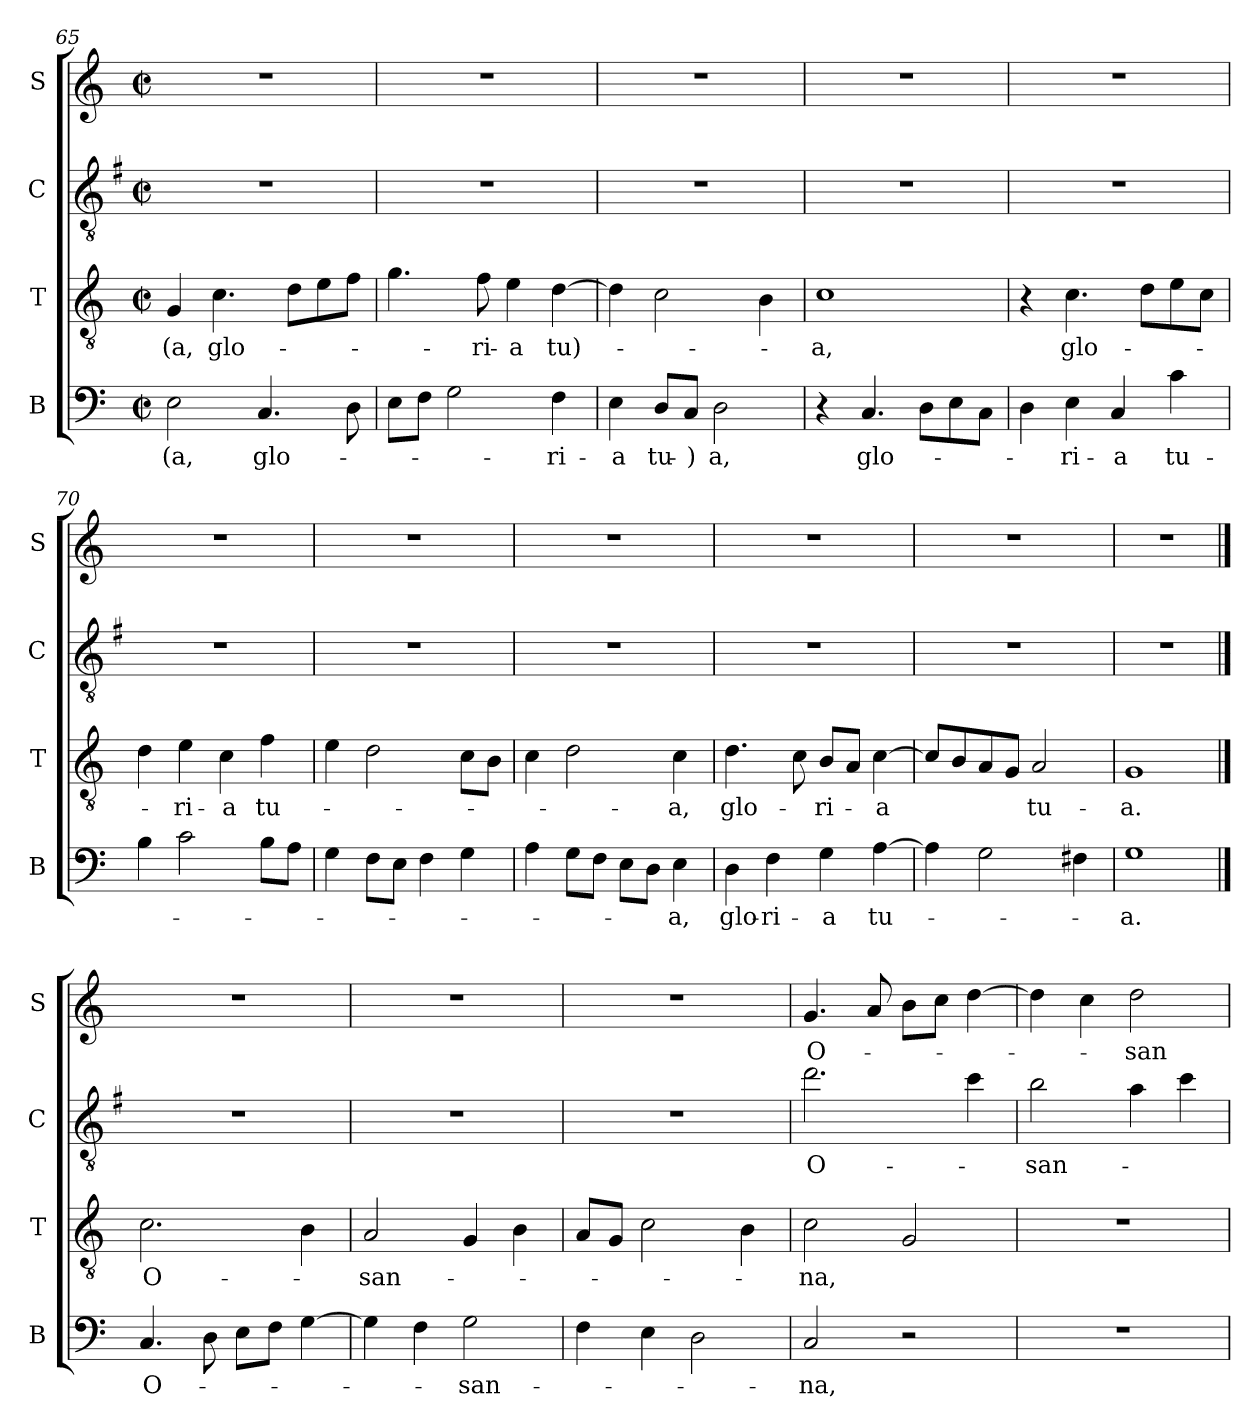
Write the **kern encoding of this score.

**kern	**text	**kern	**text	**kern	**text	**kern	**text
*part4	*part4	*part3	*part3	*part2	*part2	*part1	*part1
*staff4	*staff4	*staff3	*staff3	*staff2	*staff2	*staff1	*staff1
*I"B	*	*I"T	*	*I"C	*	*I"S	*
*I'B	*	*I'T	*	*I'C	*	*I'S	*
*clefF4	*	*clefGv2	*	*clefGv2	*	*clefG2	*
*	*	*	*	*ITrd4c7	*	*	*
*k[]	*	*k[]	*	*k[]	*	*k[]	*
*M2/2	*	*M2/2	*	*M2/2	*	*M2/2	*
*met(c|)	*	*met(c|)	*	*met(c|)	*	*met(c|)	*
=65	=65	=65	=65	=65	=65	=65	=65
!	!LO:LY:b	!	!LO:LY:b	!	!	!	!
2E\	-(a,	4G/	-(a,	1r	.	1r	.
!	!	!	!LO:LY:b	!	!	!	!
.	.	4.c\	glo-	.	.	.	.
!	!LO:LY:b	!	!	!	!	!	!
4.C/	glo-	.	.	.	.	.	.
.	.	8d\L	.	.	.	.	.
.	.	8e\	.	.	.	.	.
8D\	.	8f\J	.	.	.	.	.
=66	=66	=66	=66	=66	=66	=66	=66
8E\L	.	4.g\	.	1r	.	1r	.
8F\J	.	.	.	.	.	.	.
2G\	.	.	.	.	.	.	.
!	!	!	!LO:LY:b	!	!	!	!
.	.	8f\	ri-	.	.	.	.
!	!	!	!LO:LY:b	!	!	!	!
.	.	4e\	-a	.	.	.	.
!	!LO:LY:b	!	!LO:LY:b	!	!	!	!
4F\	-ri-	[4d\	tu)-	.	.	.	.
=67	=67	=67	=67	=67	=67	=67	=67
!	!LO:LY:b	!	!	!	!	!	!
4E\	-a	4d\]	.	1r	.	1r	.
!	!LO:LY:b	!	!	!	!	!	!
8D/L	tu-	2c\	.	.	.	.	.
!	!LO:LY:b	!	!	!	!	!	!
8C/J	-)	.	.	.	.	.	.
!	!LO:LY:b	!	!	!	!	!	!
2D\	-a,	.	.	.	.	.	.
.	.	4B\	.	.	.	.	.
=68	=68	=68	=68	=68	=68	=68	=68
!	!	!	!LO:LY:b	!	!	!	!
4r	.	1c	-a,	1r	.	1r	.
!	!LO:LY:b	!	!	!	!	!	!
4.C/	glo-	.	.	.	.	.	.
8D\L	.	.	.	.	.	.	.
8E\	.	.	.	.	.	.	.
8C\J	.	.	.	.	.	.	.
=69	=69	=69	=69	=69	=69	=69	=69
4D\	.	4r	.	1r	.	1r	.
!	!LO:LY:b	!	!LO:LY:b	!	!	!	!
4E\	-ri-	4.c\	glo-	.	.	.	.
!	!LO:LY:b	!	!	!	!	!	!
4C/	-a	.	.	.	.	.	.
.	.	8d\L	.	.	.	.	.
!	!LO:LY:b	!	!	!	!	!	!
4c\	tu-	8e\	.	.	.	.	.
.	.	8c\J	.	.	.	.	.
!!LO:LB:g=z
=70	=70	=70	=70	=70	=70	=70	=70
4B\	.	4d\	.	1r	.	1r	.
!	!	!	!LO:LY:b	!	!	!	!
2c\	.	4e\	-ri-	.	.	.	.
!	!	!	!LO:LY:b	!	!	!	!
.	.	4c\	-a	.	.	.	.
!	!	!	!LO:LY:b	!	!	!	!
8B\L	.	4f\	tu-	.	.	.	.
8A\J	.	.	.	.	.	.	.
=71	=71	=71	=71	=71	=71	=71	=71
4G\	.	4e\	.	1r	.	1r	.
8F\L	.	2d\	.	.	.	.	.
8E\J	.	.	.	.	.	.	.
4F\	.	.	.	.	.	.	.
4G\	.	8c\L	.	.	.	.	.
.	.	8B\J	.	.	.	.	.
=72	=72	=72	=72	=72	=72	=72	=72
4A\	.	4c\	.	1r	.	1r	.
8G\L	.	2d\	.	.	.	.	.
8F\J	.	.	.	.	.	.	.
8E\L	.	.	.	.	.	.	.
8D\J	.	.	.	.	.	.	.
!	!LO:LY:b	!	!LO:LY:b	!	!	!	!
4E\	-a,	4c\	-a,	.	.	.	.
=73	=73	=73	=73	=73	=73	=73	=73
!	!LO:LY:b	!	!LO:LY:b	!	!	!	!
4D\	glo-	4.d\	glo-	1r	.	1r	.
!	!LO:LY:b	!	!	!	!	!	!
4F\	-ri-	.	.	.	.	.	.
.	.	8c\	.	.	.	.	.
!	!LO:LY:b	!	!LO:LY:b	!	!	!	!
4G\	-a	8B/L	-ri-	.	.	.	.
.	.	8A/J	.	.	.	.	.
!	!LO:LY:b	!	!LO:LY:b	!	!	!	!
[4A\	tu-	[4c\	-a	.	.	.	.
=74	=74	=74	=74	=74	=74	=74	=74
4A\]	.	8c/L]	.	1r	.	1r	.
.	.	8B/	.	.	.	.	.
2G\	.	8A/	.	.	.	.	.
.	.	8G/J	.	.	.	.	.
!	!	!	!LO:LY:b	!	!	!	!
.	.	2A/	tu-	.	.	.	.
4F#X\	.	.	.	.	.	.	.
=75	=75	=75	=75	=75	=75	=75	=75
!	!LO:LY:b	!	!LO:LY:b	!	!	!	!
1G	-a.	1G	-a.	1r	.	1r	.
==76	==76	==76	==76	==76	==76	==76	==76
*	*	*	*	*	*	*MM144	*
!	!LO:LY:b	!	!LO:LY:b	!	!	!	!
4.C/	O-	2.c\	O-	1r	.	1r	.
8D\	.	.	.	.	.	.	.
8E\L	.	.	.	.	.	.	.
8F\J	.	.	.	.	.	.	.
[4G\	.	4B\	.	.	.	.	.
!!LO:LB:g=z
=77	=77	=77	=77	=77	=77	=77	=77
!	!	!	!LO:LY:b	!	!	!	!
4G\]	.	2A/	-san-	1r	.	1r	.
4F\	.	.	.	.	.	.	.
!	!LO:LY:b	!	!	!	!	!	!
2G\	-san-	4G/	.	.	.	.	.
.	.	4B\	.	.	.	.	.
=78	=78	=78	=78	=78	=78	=78	=78
4F\	.	8A/L	.	1r	.	1r	.
.	.	8G/J	.	.	.	.	.
4E\	.	2c\	.	.	.	.	.
2D\	.	.	.	.	.	.	.
.	.	4B\	.	.	.	.	.
=79	=79	=79	=79	=79	=79	=79	=79
!	!LO:LY:b	!	!LO:LY:b	!	!LO:LY:b	!	!LO:LY:b
2C/	-na,	2c\	-na,	2.g\	O-	4.g/	O-
.	.	.	.	.	.	8a/	.
2r	.	2G/	.	.	.	8b\L	.
.	.	.	.	.	.	8cc\J	.
.	.	.	.	4f\	.	[4dd\	.
=80	=80	=80	=80	=80	=80	=80	=80
!	!	!	!	!	!LO:LY:b	!	!
1r	.	1r	.	2e\	-san-	4dd\]	.
.	.	.	.	.	.	4cc\	.
!	!	!	!	!	!	!	!LO:LY:b
.	.	.	.	4d\	.	2dd\	-san-
.	.	.	.	4f\	.	.	.
=	=	=	=	=	=	=	=
*-	*-	*-	*-	*-	*-	*-	*-
